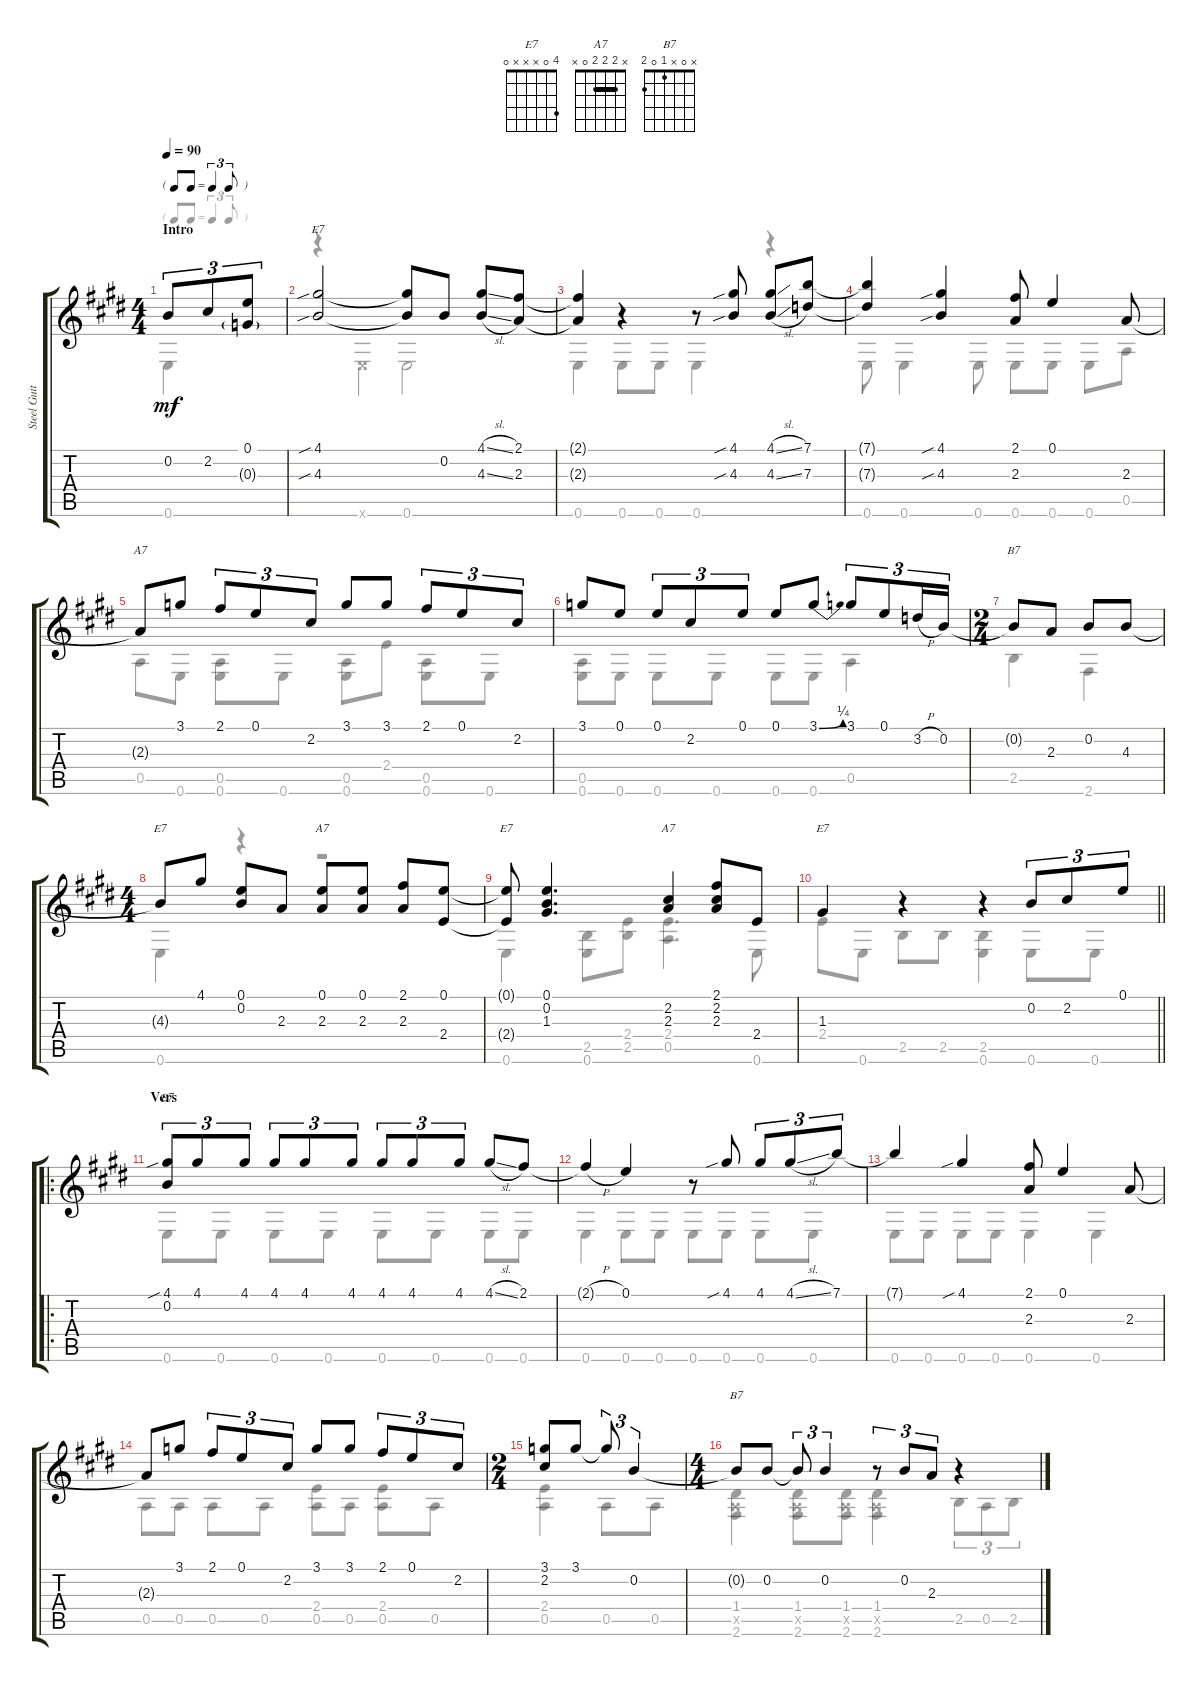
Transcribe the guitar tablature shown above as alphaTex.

\track ("Steel Guitar" "Steel Guit") {instrument acousticguitarsteel}
\staff {score tabs}
\tuning (E4 B3 G3 D3 A2 E2) {hide}
\chord ("E7" 4 x 4 x x x) {barre 4}
\chord ("A7" x x 2 x 0 x)
\chord ("B7" x 0 x x 2 x)
\chord ("E7" x x 4 x x 0)
\chord ("A7" 0 x 2 x x x)
\chord ("E7" 0 x x 2 x 0)
\chord ("A7" x 2 2 2 0 x) {barre 2}
\chord ("E7" x x 1 2 x x)
\chord ("E7" 4 0 x x x 0)
\chord ("B7" x 0 x 1 0 2)
\voice
\ts (4 4)
\tf triplet8th
\section ("" "Intro")
\tempo 90
\clef g2
\ks e
0.2.8{tu (3 2) dy mf instrument acousticguitarsteel} 2.2.8{tu (3 2)} (0.1 0.3{g}).8{tu (3 2)} |
(4.1{sib} 4.3{sib}).2{ch "E7"} (4.1{t} 4.3{t}).8 0.2.8 (4.1{sl} 4.3{sl}).8 (2.1 2.3).8 |
(2.1{t} 2.3{t}).4 r.4 r.8 (4.1{sib} 4.3{sib}).8 (4.1{sl} 4.3{sl}).8 (7.1 7.3).8 |
(7.1{t} 7.3{t}).4 (4.1{sib} 4.3{sib}).4 (2.1 2.3).8 0.1.4 2.3.8 |
2.3{t}.8{ch "A7"} 3.1.8 2.1.8{tu (3 2)} 0.1.8{tu (3 2)} 2.2.8{tu (3 2)} 3.1.8 3.1.8 2.1.8{tu (3 2)} 0.1.8{tu (3 2)} 2.2.8{tu (3 2)} |
3.1.8 0.1.8 0.1.8{tu (3 2)} 2.2.8{tu (3 2)} 0.1.8{tu (3 2)} 0.1.8 3.1{be (bend 0 0 60 1)}.8 3.1.8{tu (3 2)} 0.1.8{tu (3 2)} 3.2{h}.16{tu (3 2)} 0.2.16{tu (3 2)} |
\ts (2 4)
0.2{t}.8{ch "B7"} 2.3.8 0.2.8 4.3.8 |
\ts (4 4)
4.3{t}.8{ch "E7"} 4.1.8 (0.1 0.2).8 2.3.8 (0.1 2.3).8{ch "A7"} (0.1 2.3).8 (2.1 2.3).8 (0.1 2.4).8 |
(0.1{t} 2.4{t}).8{ch "E7"} (0.1 0.2 1.3).4{d} (2.2 2.3).4{ch "A7"} (2.1 2.2 2.3).8 2.4.8 |
\barLineRight lightlight
1.3.4{ch "E7"} r.4 r.4 0.2.8{tu (3 2)} 2.2.8{tu (3 2)} 0.1.8{tu (3 2)} |
\ro
\section ("" "Vers")
(4.1{sib} 0.2).8{tu (3 2) ch "E7"} 4.1.8{tu (3 2)} 4.1.8{tu (3 2)} 4.1.8{tu (3 2)} 4.1.8{tu (3 2)} 4.1.8{tu (3 2)} 4.1.8{tu (3 2)} 4.1.8{tu (3 2)} 4.1.8{tu (3 2)} 4.1{sl}.8 2.1.8 |
2.1{h t}.4 0.1.4 r.8 4.1{sib}.8 4.1.8{tu (3 2)} 4.1{sl}.8{tu (3 2)} 7.1.8{tu (3 2)} |
7.1{t}.4 4.1{sib}.4 (2.1 2.3).8 0.1.4 2.3.8 |
2.3{t}.8 3.1.8 2.1.8{tu (3 2)} 0.1.8{tu (3 2)} 2.2.8{tu (3 2)} 3.1.8 3.1.8 2.1.8{tu (3 2)} 0.1.8{tu (3 2)} 2.2.8{tu (3 2)} |
\ts (2 4)
(3.1 2.2).8 3.1.8 3.1{t}.8{tu (3 2)} 0.2.4{tu (3 2)} |
\ts (4 4)
0.2{t}.8{ch "B7"} 0.2.8 0.2{t}.8{tu (3 2)} 0.2.4{tu (3 2)} r.8{tu (3 2)} 0.2.8{tu (3 2)} 2.3.8{tu (3 2)} r.4
\voice
\clef g2
\ottava regular
\simile none
\ks e
0.6.4{dy mf} |
r.4 0.6{x}.4 0.6.2 |
0.6.4 0.6.8 0.6.8 0.6.4 r.4 |
0.6.8 0.6.4 0.6.8 0.6.8 0.6.8 0.6.8 0.5.8 |
0.5.8 0.6.8 (0.5 0.6).8 0.6.8 (0.5 0.6).8 2.4.8 (0.5 0.6).8 0.6.8 |
(0.5 0.6).8 0.6.8 0.6.8 0.6.8 0.6.8 0.6.8 0.5.4 |
2.5.4 2.6.4 |
0.6.4 r.4 r.2 |
0.6.4 (2.5 0.6).8 (2.4 2.5).8 (2.4 0.5).4{d} 0.6.8 |
\barLineRight lightlight
2.4.8 0.6.8 2.5.8 2.5.8 (2.5 0.6).4 0.6.8 0.6.8 |
0.6.8 0.6.8 0.6.8 0.6.8 0.6.8 0.6.8 0.6.8 0.6.8 |
0.6.4 0.6.8 0.6.8 0.6.8 0.6.8 0.6.8 0.6.8 |
0.6.8 0.6.8 0.6.8 0.6.8 0.6.4 0.6.4 |
0.5.8 0.5.8 0.5.8 0.5.8 (2.4 0.5).8 0.5.8 (2.4 0.5).8 0.5.8 |
(2.4 0.5).4 0.5.8 0.5.8 |
(1.4 0.5{x} 2.6).4 (1.4 0.5{x} 2.6).8 (1.4 0.5{x} 2.6).8 (1.4 0.5{x} 2.6).4 2.5.8{tu (3 2)} 0.5.8{tu (3 2)} 2.5.8{tu (3 2)}
